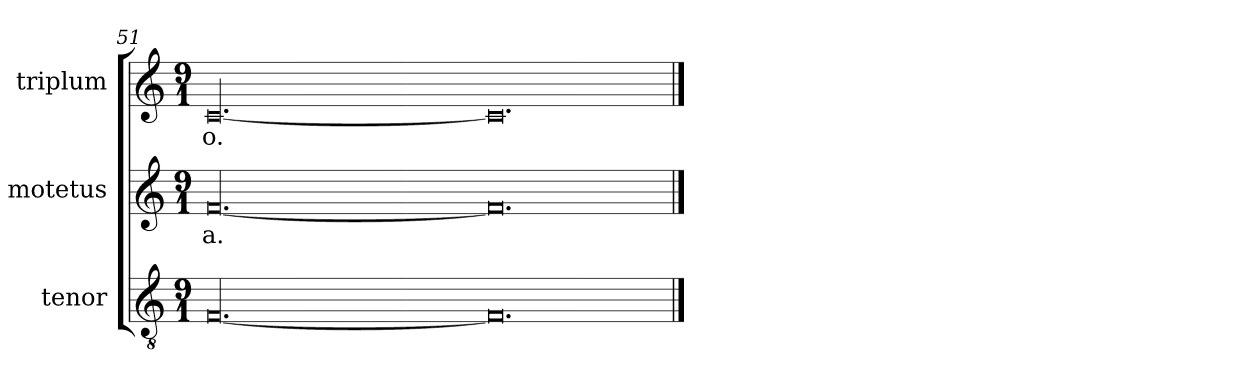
**kern	**kern	**text	**kern	**text
*part3	*part2	*part2	*part1	*part1
*staff3	*staff2	*staff2	*staff1	*staff1
*I"tenor	*I"motetus	*	*I"triplum	*
*clefGv2	*clefG2	*	*clefG2	*
*k[]	*k[]	*	*k[]	*
*C:	*C:	*	*C:	*
*M9/1	*M9/1	*	*M9/1	*
=51	=51	=51	=51	=51
[00.F/	[00.f/	-a.	[00.c/	-o.
0.F/]	0.f/]	-	0.c/]	-
==	==	==	==	==
*-	*-	*-	*-	*-
